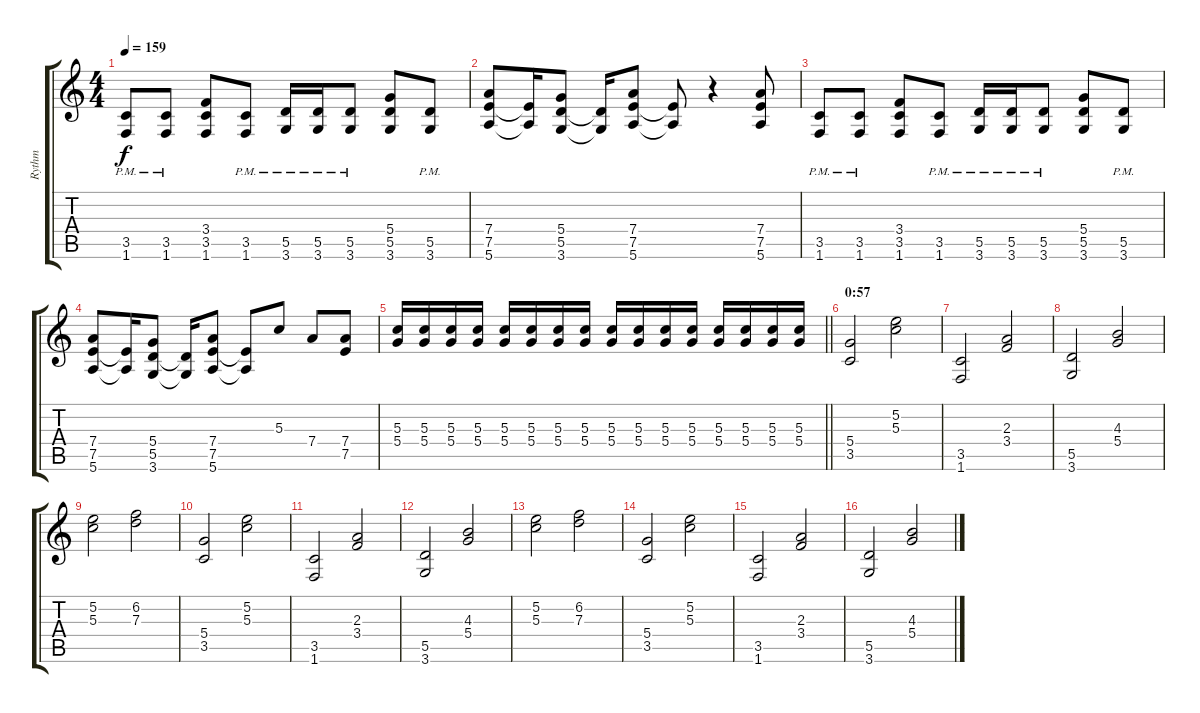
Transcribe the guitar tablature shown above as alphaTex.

\track ("Rythm" "Rythm") {instrument distortionguitar}
\staff {score tabs}
\tuning (E4 B3 G3 D3 A2 E2) {hide}
\ts (4 4)
\tempo 159
\clef g2
\ks c
(3.5{pm} 1.6{pm}).8{dy f} (3.5{pm} 1.6{pm}).8 (3.4 3.5 1.6).8 (3.5{pm} 1.6{pm}).8 (5.5{pm} 3.6{pm}).16 (5.5{pm} 3.6{pm}).16 (5.5{pm} 3.6{pm}).8 (5.4 5.5 3.6).8 (5.5{pm} 3.6{pm}).8 |
(7.4 7.5 5.6).8 (7.5{t} 5.6{t}).16 (5.4 5.5 3.6).8 (5.5{t} 3.6{t}).16 (7.4 7.5 5.6).8 (7.5{t} 5.6{t}).8 r.4 (7.4 7.5 5.6).8 |
(3.5{pm} 1.6{pm}).8 (3.5{pm} 1.6{pm}).8 (3.4 3.5 1.6).8 (3.5{pm} 1.6{pm}).8 (5.5{pm} 3.6{pm}).16 (5.5{pm} 3.6{pm}).16 (5.5{pm} 3.6{pm}).8 (5.4 5.5 3.6).8 (5.5{pm} 3.6{pm}).8 |
(7.4 7.5 5.6).8 (7.5{t} 5.6{t}).16 (5.4 5.5 3.6).8 (5.5{t} 3.6{t}).16 (7.4 7.5 5.6).8 (7.5{t} 5.6{t}).8 5.3.8 7.4.8 (7.4 7.5).8 |
\barLineRight lightlight
(5.3 5.4).16 (5.3 5.4).16 (5.3 5.4).16 (5.3 5.4).16 (5.3 5.4).16 (5.3 5.4).16 (5.3 5.4).16 (5.3 5.4).16 (5.3 5.4).16 (5.3 5.4).16 (5.3 5.4).16 (5.3 5.4).16 (5.3 5.4).16 (5.3 5.4).16 (5.3 5.4).16 (5.3 5.4).16 |
\section ("" "0:57")
(5.4 3.5).2 (5.2 5.3).2 |
(3.5 1.6).2 (2.3 3.4).2 |
(5.5 3.6).2 (4.3 5.4).2 |
(5.2 5.3).2 (6.2 7.3).2 |
(5.4 3.5).2 (5.2 5.3).2 |
(3.5 1.6).2 (2.3 3.4).2 |
(5.5 3.6).2 (4.3 5.4).2 |
(5.2 5.3).2 (6.2 7.3).2 |
(5.4 3.5).2 (5.2 5.3).2 |
(3.5 1.6).2 (2.3 3.4).2 |
(5.5 3.6).2 (4.3 5.4).2
